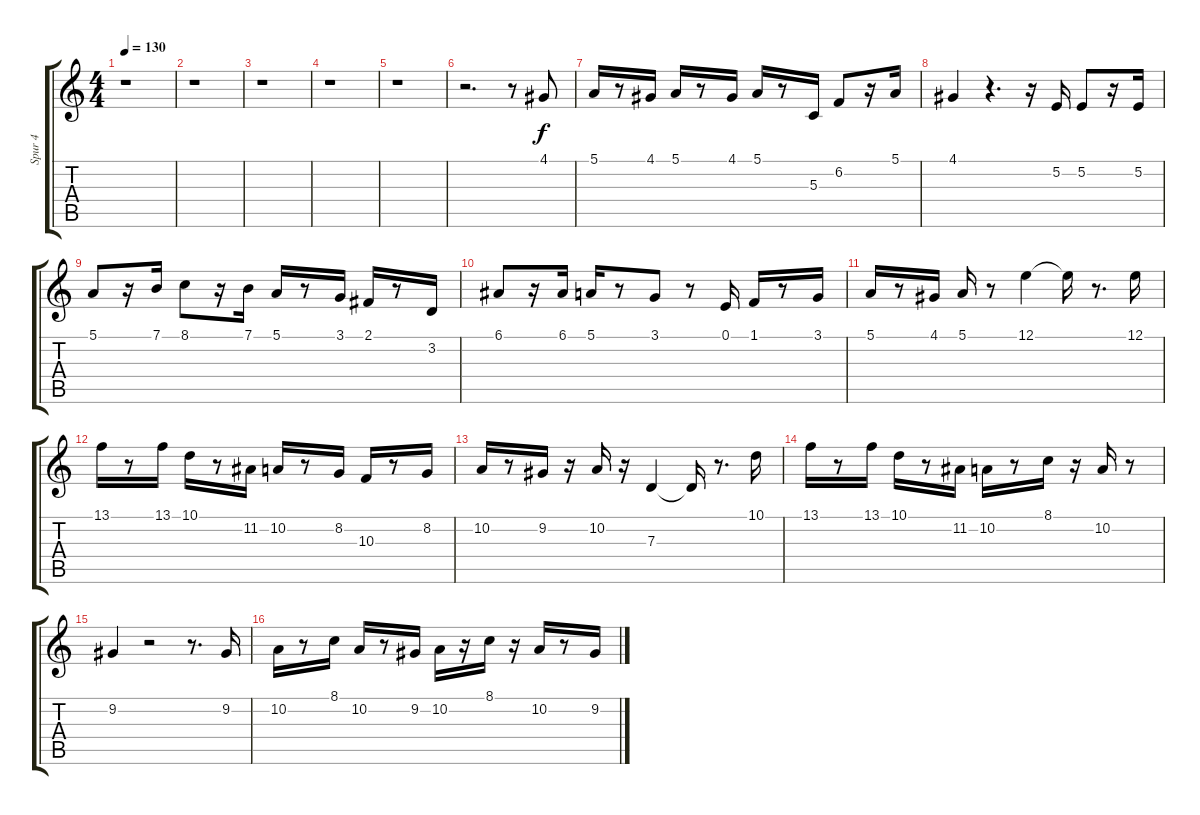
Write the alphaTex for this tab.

\track ("Spur 4" "Spur 4") {instrument lead5charang}
\staff {score tabs}
\tuning (E4 B3 G3 D3 A2 E2) {hide}
\ts (4 4)
\tempo 130
\clef g2
\ks c
r.1{dy f instrument lead5charang} |
r.1 |
r.1 |
r.1 |
r.1 |
r.2{d} r.8 4.1.8 |
5.1.16 r.8 4.1.16 5.1.16 r.8 4.1.16 5.1.16 r.8 5.3.16 6.2.8 r.16 5.1.16 |
4.1.4 r.4{d} r.16 5.2.16 5.2.8 r.16 5.2.16 |
5.1.8 r.16 7.1.16 8.1.8 r.16 7.1.16 5.1.16 r.8 3.1.16 2.1.16 r.8 3.2.16 |
6.1.8 r.16 6.1.16 5.1.16 r.8 3.1.8 r.8 0.1.16 1.1.16 r.8 3.1.16 |
5.1.16 r.8 4.1.16 5.1.16 r.8 12.1.4 12.1{t}.16 r.8{d} 12.1.16 |
13.1.16 r.8 13.1.16 10.1.16 r.8 11.2.16 10.2.16 r.8 8.2.16 10.3.16 r.8 8.2.16 |
10.2.16 r.8 9.2.16 r.16 10.2.16 r.16 7.3.4 7.3{t}.16 r.8{d} 10.1.16 |
13.1.16 r.8 13.1.16 10.1.16 r.8 11.2.16 10.2.16 r.8 8.1.16 r.16 10.2.16 r.8 |
9.2.4 r.2 r.8{d} 9.2.16 |
10.2.16 r.8 8.1.16 10.2.16 r.8 9.2.16 10.2.16 r.16 8.1.16 r.16 10.2.16 r.8 9.2.16
